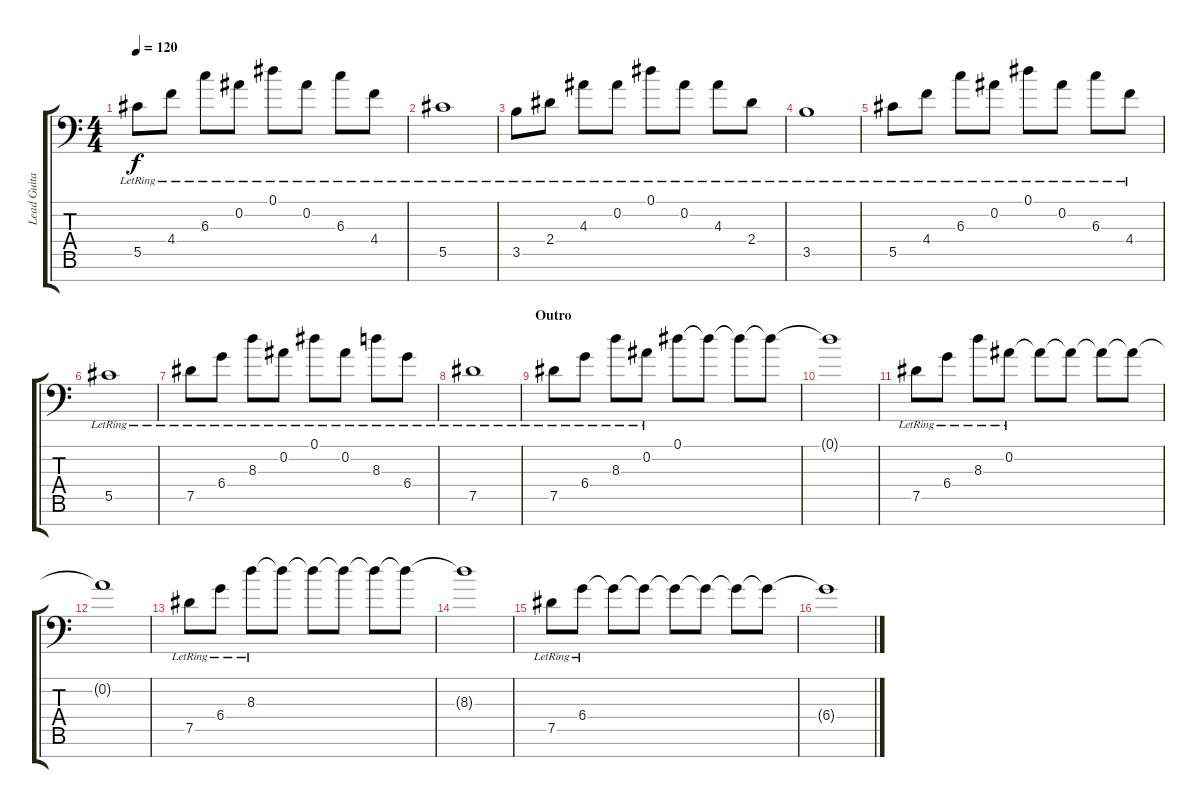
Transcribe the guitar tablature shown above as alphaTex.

\track ("Lead Guitar" "Lead Guita") {instrument electricguitarjazz}
\staff {score tabs}
\tuning (Eb4 Bb3 Gb3 Db3 Ab2 Eb2 Bb1) {hide}
\ts (4 4)
\tempo 120
\clef f4
\ks c
5.5{lr}.8{dy f} 4.4{lr}.8 6.3{lr}.8 0.2{lr}.8 0.1{lr}.8 0.2{lr}.8 6.3{lr}.8 4.4{lr}.8 |
5.5{lr}.1 |
3.5{lr}.8 2.4{lr}.8 4.3{lr}.8 0.2{lr}.8 0.1{lr}.8 0.2{lr}.8 4.3{lr}.8 2.4{lr}.8 |
3.5{lr}.1 |
5.5{lr}.8 4.4{lr}.8 6.3{lr}.8 0.2{lr}.8 0.1{lr}.8 0.2{lr}.8 6.3{lr}.8 4.4{lr}.8 |
5.5{lr}.1 |
7.5{lr}.8 6.4{lr}.8 8.3{lr}.8 0.2{lr}.8 0.1{lr}.8 0.2{lr}.8 8.3{lr}.8 6.4{lr}.8 |
7.5{lr}.1 |
\section ("" "Outro")
7.5{lr}.8 6.4{lr}.8 8.3{lr}.8 0.2{lr}.8 0.1.8 0.1{t}.8 0.1{t}.8 0.1{t}.8 |
0.1{t}.1 |
7.5{lr}.8 6.4{lr}.8 8.3{lr}.8 0.2{lr}.8 0.2{t}.8 0.2{t}.8 0.2{t}.8 0.2{t}.8 |
0.2{t}.1 |
7.5{lr}.8 6.4{lr}.8 8.3{lr}.8 8.3{t}.8 8.3{t}.8 8.3{t}.8 8.3{t}.8 8.3{t}.8 |
8.3{t}.1 |
7.5{lr}.8 6.4{lr}.8 6.4{t}.8 6.4{t}.8 6.4{t}.8 6.4{t}.8 6.4{t}.8 6.4{t}.8 |
6.4{t}.1
